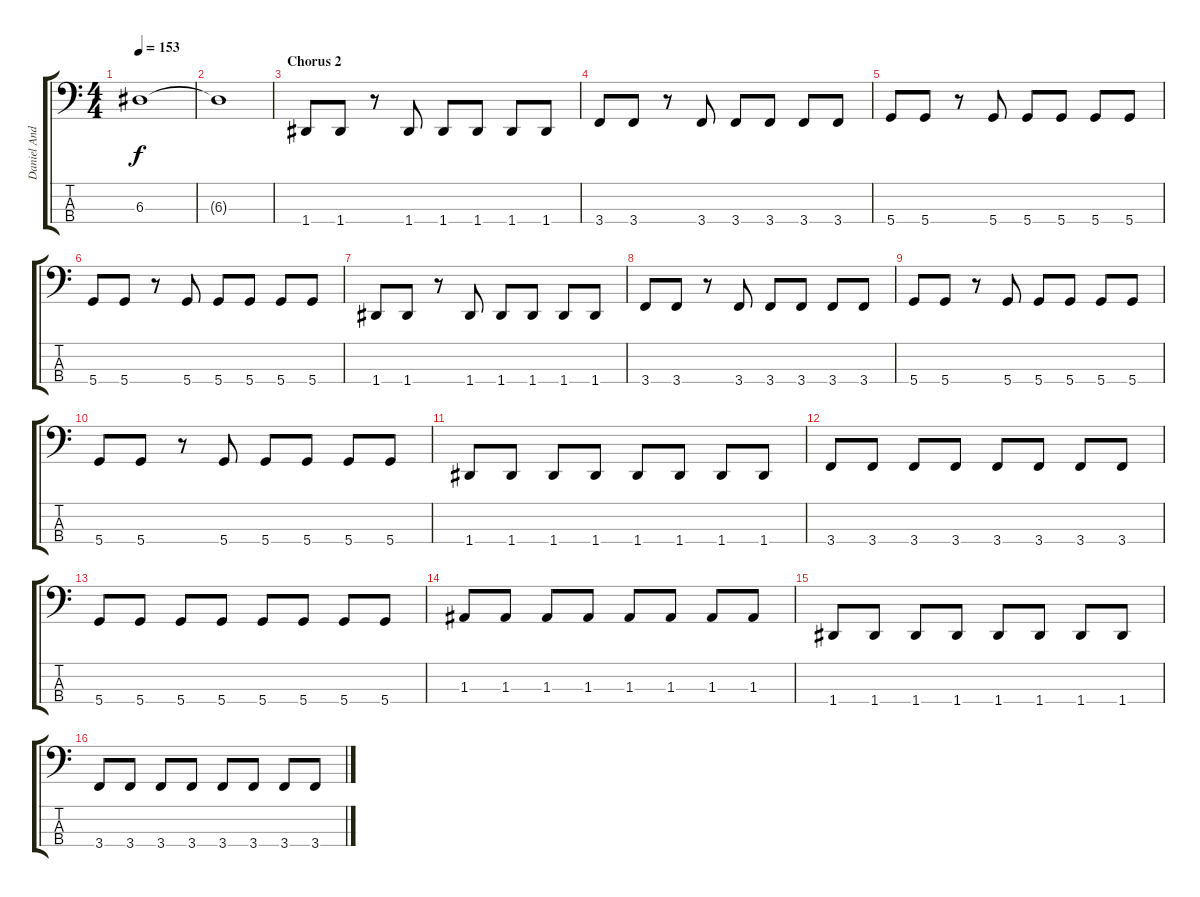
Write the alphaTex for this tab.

\track ("Daniel Anderson" "Daniel And") {instrument electricbassfinger}
\staff {score tabs}
\tuning (G2 D2 A1 D1) {hide}
\ts (4 4)
\tempo 153
\clef f4
\ks c
6.3.1{dy f} |
6.3{t}.1 |
\section ("" "Chorus 2")
1.4.8 1.4.8 r.8 1.4.8 1.4.8 1.4.8 1.4.8 1.4.8 |
3.4.8 3.4.8 r.8 3.4.8 3.4.8 3.4.8 3.4.8 3.4.8 |
5.4.8 5.4.8 r.8 5.4.8 5.4.8 5.4.8 5.4.8 5.4.8 |
5.4.8 5.4.8 r.8 5.4.8 5.4.8 5.4.8 5.4.8 5.4.8 |
1.4.8 1.4.8 r.8 1.4.8 1.4.8 1.4.8 1.4.8 1.4.8 |
3.4.8 3.4.8 r.8 3.4.8 3.4.8 3.4.8 3.4.8 3.4.8 |
5.4.8 5.4.8 r.8 5.4.8 5.4.8 5.4.8 5.4.8 5.4.8 |
5.4.8 5.4.8 r.8 5.4.8 5.4.8 5.4.8 5.4.8 5.4.8 |
1.4.8 1.4.8 1.4.8 1.4.8 1.4.8 1.4.8 1.4.8 1.4.8 |
3.4.8 3.4.8 3.4.8 3.4.8 3.4.8 3.4.8 3.4.8 3.4.8 |
5.4.8 5.4.8 5.4.8 5.4.8 5.4.8 5.4.8 5.4.8 5.4.8 |
1.3.8 1.3.8 1.3.8 1.3.8 1.3.8 1.3.8 1.3.8 1.3.8 |
1.4.8 1.4.8 1.4.8 1.4.8 1.4.8 1.4.8 1.4.8 1.4.8 |
3.4.8 3.4.8 3.4.8 3.4.8 3.4.8 3.4.8 3.4.8 3.4.8
